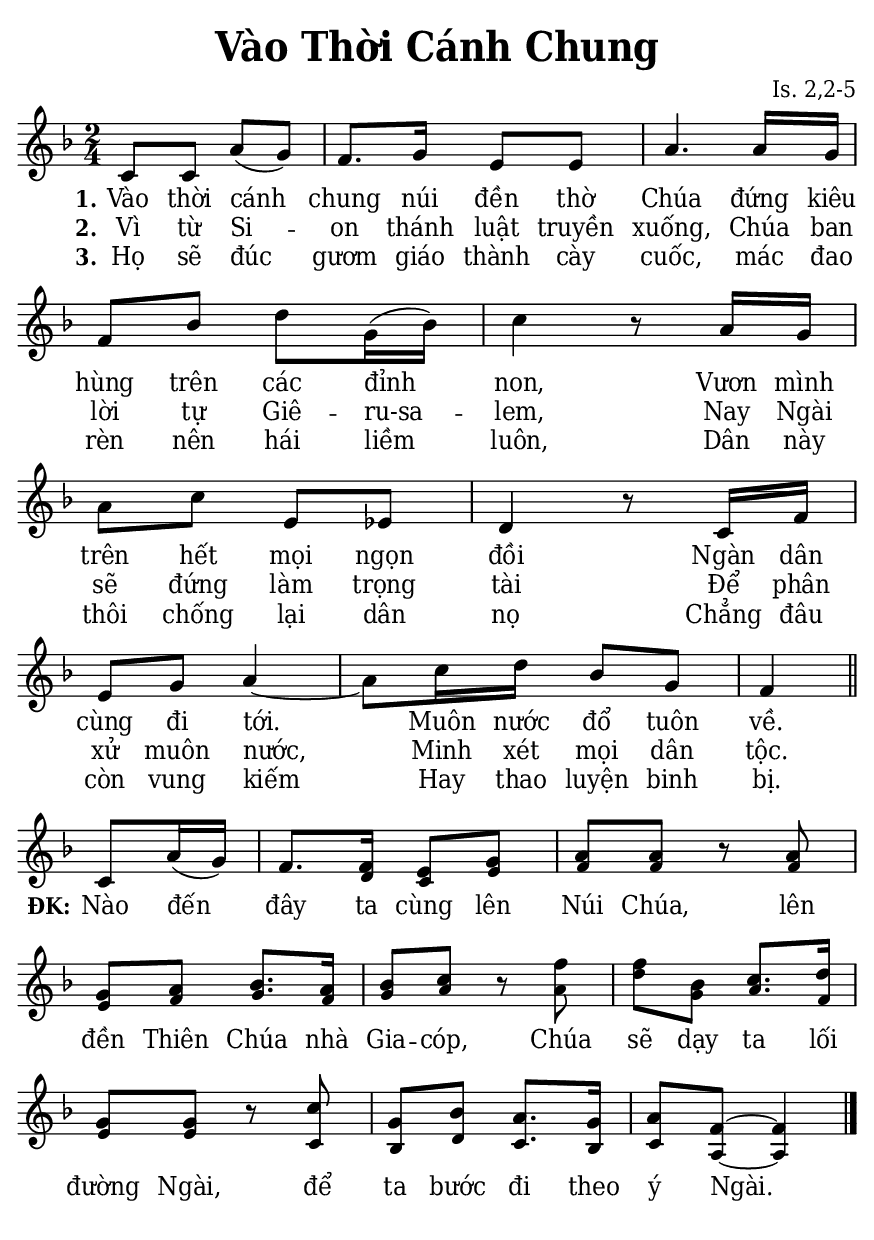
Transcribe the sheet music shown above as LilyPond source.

% Cài đặt chung\
\version "2.22.1"
\include "english.ly"

\header {
  title = \markup { \fontsize #1 "Vào Thời Cánh Chung" }
  composer = "Is. 2,2-5"
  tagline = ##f
}

% Nhạc phiên khúc
nhacPhienKhucSop = \relative c' {
  c8 c a' (g) |
  f8. g16 e8 e |
  a4. a16 g |
  f8 bf d g,16 (bf) |
  c4 r8 a16 g |
  a8 c e, ef |
  d4 r8 c16 f |
  e8 g a4 ~ |
  a8 c16 d bf8 g |
  f4 \bar "||" \break
  
  c8 a'16 (g) |
  f8. f16 e8 g |
  a a r a |
  g a bf8. a16 |
  bf8 c r f |
  f bf, c8. d16 |
  g,8 g r c |
  g bf a8. g16 |
  a8 f ~ f4 \bar "|."
}

nhacPhienKhucAlto = \relative c' {
  R2*9
  r4
  c8 a'16 (g) |
  f8. d16 c8 e |
  f f r f |
  e f g8. f16 |
  g8 a r a |
  d g, a8. f16 |
  e8 e r c |
  bf d c8. bf16 |
  c8 a ~ a4
}

% Lời phiên khúc
loiPhienKhucSop = \lyrics {
  <<
    {
      \set stanza = "1."
      Vào thời cánh chung núi đền thờ Chúa
      đứng kiêu hùng trên các đỉnh non,
      Vươn mình trên hết mọi ngọn đồi
      Ngàn dân cùng đi tới.
      Muôn nước đổ tuôn về.
    }
    \new Lyrics {
	    \set associatedVoice = "beSop"
	    \set stanza = "2."
	    Vì từ Si -- on thánh luật truyền xuống,
	    Chúa ban lời tự Giê -- "ru-sa" -- lem,
	    Nay Ngài sẽ đứng làm trọng tài
	    Để phân xử muôn nước,
	    Minh xét mọi dân tộc.
    }
    \new Lyrics {
	    \set associatedVoice = "beSop"
	    \set stanza = "3."
	    Họ sẽ đúc gươm giáo thành cày cuốc,
	    mác đao rèn nên hái liềm luôn,
	    Dân này thôi chống lại dân nọ
	    Chẳng đâu còn vung kiếm
	    Hay thao luyện binh bị.
    }
  >>
  \set stanza = "ĐK:"
  Nào đến đây ta cùng lên Núi Chúa,
  lên đền Thiên Chúa nhà Gia -- cóp,
  Chúa sẽ dạy ta lối đường Ngài,
  để ta bước đi theo ý Ngài.
}

% Dàn trang
\paper {
  #(set-paper-size "a5")
  top-margin = 3\mm
  bottom-margin = 3\mm
  left-margin = 3\mm
  right-margin = 3\mm
  indent = #0
  #(define fonts
	 (make-pango-font-tree "Deja Vu Serif Condensed"
	 		       "Deja Vu Serif Condensed"
			       "Deja Vu Serif Condensed"
			       (/ 20 20)))
  print-page-number = ##f
  system-system-spacing = #'((basic-distance . 0.1) (padding . 2.5))
  page-count = 1
}

TongNhip = {
  \key f \major \time 2/4
  \set Timing.beamExceptions = #'()
  \set Timing.baseMoment = #(ly:make-moment 1/4)
}

% Đổi kích thước nốt cho bè phụ
notBePhu =
#(define-music-function (font-size music) (number? ly:music?)
   (for-some-music
     (lambda (m)
       (if (music-is-of-type? m 'rhythmic-event)
           (begin
             (set! (ly:music-property m 'tweaks)
                   (cons `(font-size . ,font-size)
                         (ly:music-property m 'tweaks)))
             #t)
           #f))
     music)
   music)

\score {
  \new ChoirStaff <<
    \new Staff \with {
        \consists "Merge_rests_engraver"
        printPartCombineTexts = ##f
      }
      <<
      \new Voice \TongNhip \partCombine 
        \nhacPhienKhucSop
        \notBePhu -1 { \nhacPhienKhucAlto }
      \new NullVoice = beSop \nhacPhienKhucSop
      \new Lyrics \lyricsto beSop \loiPhienKhucSop
      >>
  >>
  \layout {
    \override Lyrics.LyricSpace.minimum-distance = #1.7
    \override Score.BarNumber.break-visibility = ##(#f #f #f)
    \override Score.SpacingSpanner.uniform-stretching = ##t
  } 
}
